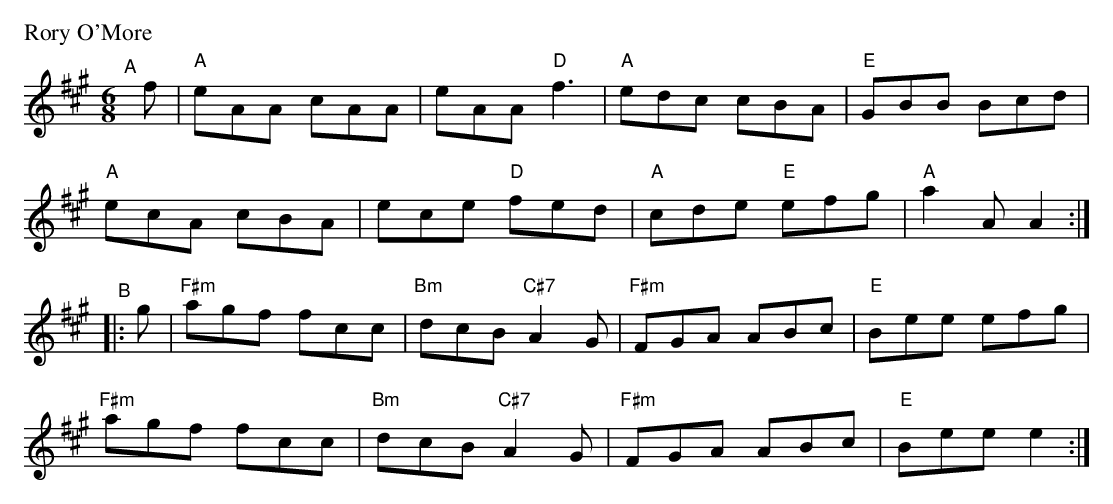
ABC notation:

X:1
P: Rory O'More
M: 6/8
K: A
"^A"[|] f |\
"A"eAA cAA | eAA "D"f3 | "A"edc cBA | "E"GBB Bcd |
"A"ecA cBA | ece "D"fed | "A"cde "E"efg | "A"a2A A2 :|
"^B"|: g |\
"F#m"agf fcc | "Bm"dcB "C#7"A2G | "F#m"FGA ABc | "E"Bee efg |
"F#m"agf fcc | "Bm"dcB "C#7"A2G | "F#m"FGA ABc | "E"Bee e2 :|
